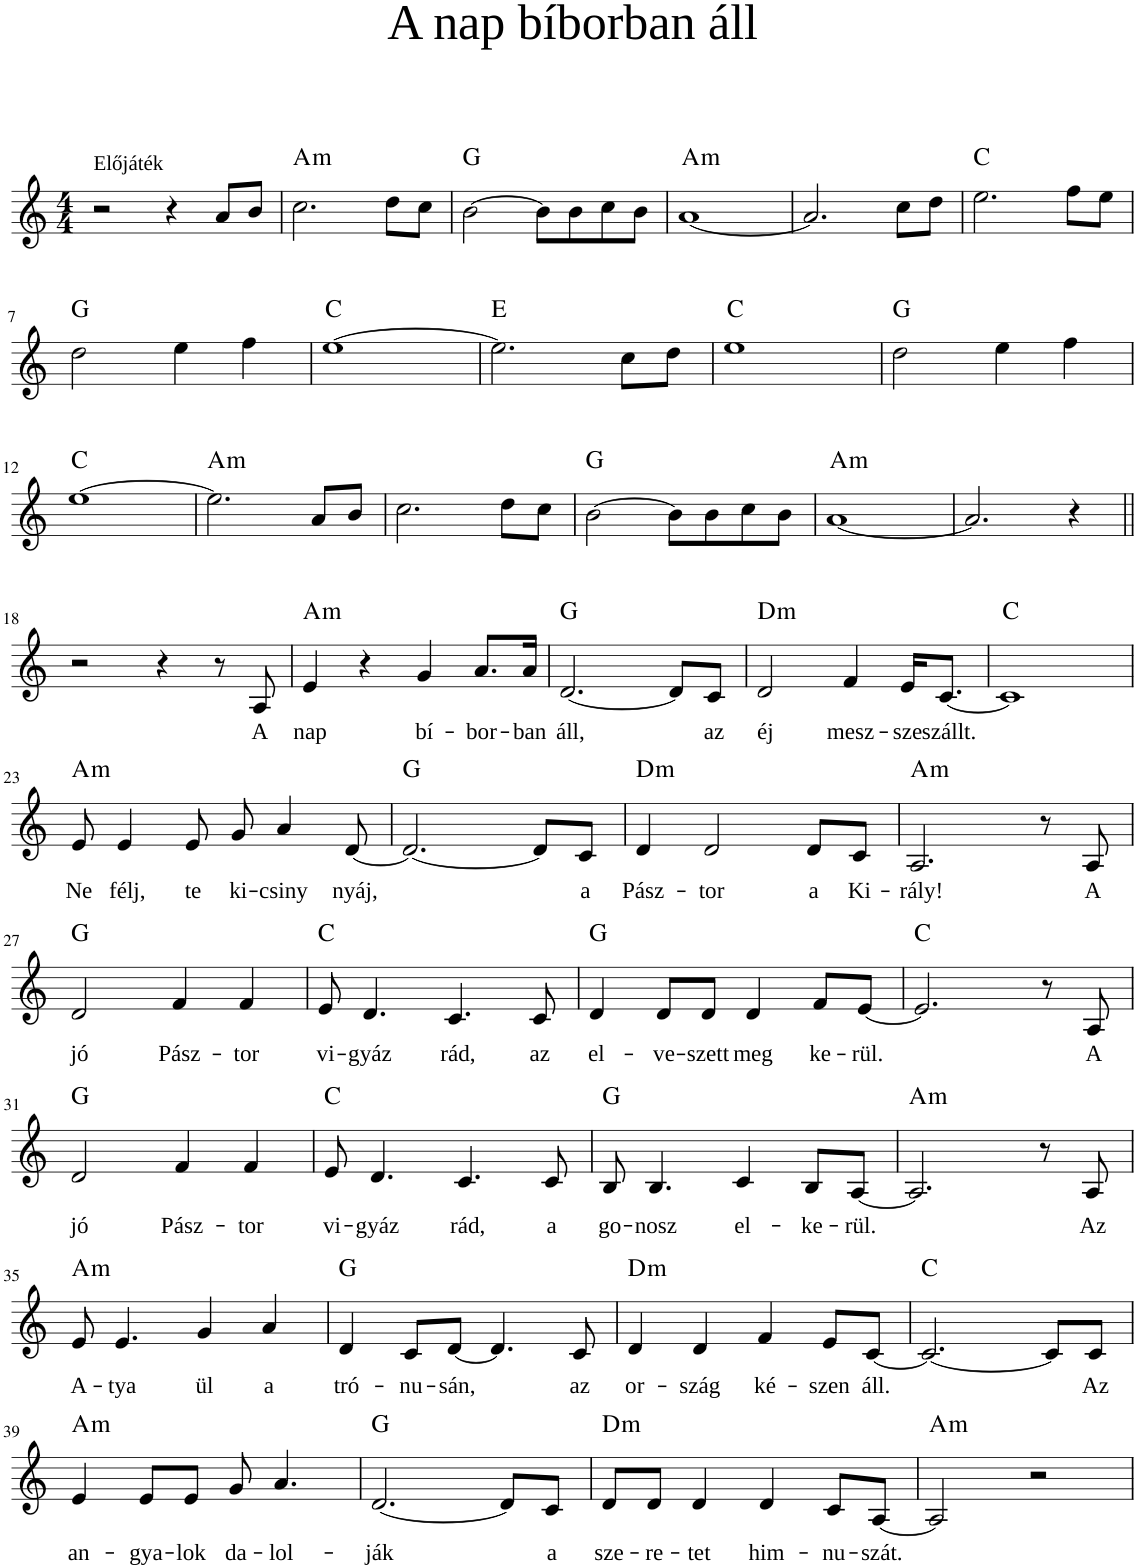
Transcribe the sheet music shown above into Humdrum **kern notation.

**kern	**text	**harte
*part1	*part1	*part1
*staff1	*staff1	*
*I"Voice	*	*
*clefG2	*	*
*k[]	*	*
*M4/4	*	*
=1	=1	=1
!LO:TX:a:t=Előjáték	!	!
2r	.	.
4r	.	.
8a/L	.	.
8b/J	.	.
=2	=2	=2
!	!	!LO:H:kt=m
2.cc\	.	A:min
8dd\L	.	.
8cc\J	.	.
=3	=3	=3
!	!	!LO:H:kt=N.C.
[2b\	.	N
8b\L]	.	.
8b\	.	.
8cc\	.	.
8b\J	.	.
=4	=4	=4
!	!	!LO:H:kt=m
[1a	.	A:min
=5	=5	=5
2.a/]	.	.
8cc\L	.	.
8dd\J	.	.
=6	=6	=6
!	!	!LO:H:kt=N.C.
2.ee\	.	N
8ff\L	.	.
8ee\J	.	.
!!LO:LB:g=z
=7	=7	=7
!	!	!LO:H:kt=N.C.
2dd\	.	N
4ee\	.	.
4ff\	.	.
=8	=8	=8
!	!	!LO:H:kt=N.C.
[1ee	.	N
=9	=9	=9
!	!	!LO:H:kt=N.C.
2.ee\]	.	N
8cc\L	.	.
8dd\J	.	.
=10	=10	=10
!	!	!LO:H:kt=N.C.
1ee	.	N
=11	=11	=11
!	!	!LO:H:kt=N.C.
2dd\	.	N
4ee\	.	.
4ff\	.	.
!!LO:LB:g=z
=12	=12	=12
!	!	!LO:H:kt=N.C.
[1ee	.	N
=13	=13	=13
!	!	!LO:H:kt=m
2.ee\]	.	A:min
8a/L	.	.
8b/J	.	.
=14	=14	=14
2.cc\	.	.
8dd\L	.	.
8cc\J	.	.
=15	=15	=15
!	!	!LO:H:kt=N.C.
[2b\	.	N
8b\L]	.	.
8b\	.	.
8cc\	.	.
8b\J	.	.
=16	=16	=16
!	!	!LO:H:kt=m
[1a	.	A:min
=17	=17	=17
2.a/]	.	.
4r	.	.
!!LO:LB:g=z
=18||	=18||	=18||
2r	.	.
4r	.	.
8r	.	.
!	!LO:LY:b	!
8A/	A	.
=19	=19	=19
!	!LO:LY:b	!LO:H:kt=m
4e/	nap	A:min
4r	.	.
!	!LO:LY:b	!
4g/	bí-	.
!	!LO:LY:b	!
8.a/L	-bor-	.
!	!LO:LY:b	!
16a/Jk	-ban	.
=20	=20	=20
!	!LO:LY:b	!LO:H:kt=N.C.
[2.d/	áll,	N
8d/L]	.	.
!	!LO:LY:b	!
8c/J	az	.
=21	=21	=21
!	!LO:LY:b	!LO:H:kt=m
2d/	éj	D:min
!	!LO:LY:b	!
4f/	mesz-	.
!	!LO:LY:b	!
16e/KL	-sze	.
!	!LO:LY:b	!
[8.c/J	szállt.	.
=22	=22	=22
!	!	!LO:H:kt=N.C.
1c]	.	N
!!LO:LB:g=z
=23	=23	=23
!	!LO:LY:b	!LO:H:kt=m
8e/	Ne	A:min
!	!LO:LY:b	!
4e/	félj,	.
!	!LO:LY:b	!
8e/	te	.
!	!LO:LY:b	!
8g/	ki-	.
!	!LO:LY:b	!
4a/	-csiny	.
!	!LO:LY:b	!
[8d/	nyáj,	.
=24	=24	=24
!	!	!LO:H:kt=N.C.
2.d/_	.	N
8d/L]	.	.
!	!LO:LY:b	!
8c/J	a	.
=25	=25	=25
!	!LO:LY:b	!LO:H:kt=m
4d/	Pász-	D:min
!	!LO:LY:b	!
2d/	-tor	.
!	!LO:LY:b	!
8d/L	a	.
!	!LO:LY:b	!
8c/J	Ki-	.
=26	=26	=26
!	!LO:LY:b	!LO:H:kt=m
2.A/	-rály!	A:min
8r	.	.
!	!LO:LY:b	!
8A/	A	.
!!LO:LB:g=z
=27	=27	=27
!	!LO:LY:b	!LO:H:kt=N.C.
2d/	jó	N
!	!LO:LY:b	!
4f/	Pász-	.
!	!LO:LY:b	!
4f/	-tor	.
=28	=28	=28
!	!LO:LY:b	!LO:H:kt=N.C.
8e/	vi-	N
!	!LO:LY:b	!
4.d/	-gyáz	.
!	!LO:LY:b	!
4.c/	rád,	.
!	!LO:LY:b	!
8c/	az	.
=29	=29	=29
!	!LO:LY:b	!LO:H:kt=N.C.
4d/	el-	N
!	!LO:LY:b	!
8d/L	-ve-	.
!	!LO:LY:b	!
8d/J	-szett	.
!	!LO:LY:b	!
4d/	meg	.
!	!LO:LY:b	!
8f/L	ke-	.
!	!LO:LY:b	!
[8e/J	-rül.	.
=30	=30	=30
!	!	!LO:H:kt=N.C.
2.e/]	.	N
8r	.	.
!	!LO:LY:b	!
8A/	A	.
!!LO:LB:g=z
=31	=31	=31
!	!LO:LY:b	!LO:H:kt=N.C.
2d/	jó	N
!	!LO:LY:b	!
4f/	Pász-	.
!	!LO:LY:b	!
4f/	-tor	.
=32	=32	=32
!	!LO:LY:b	!LO:H:kt=N.C.
8e/	vi-	N
!	!LO:LY:b	!
4.d/	-gyáz	.
!	!LO:LY:b	!
4.c/	rád,	.
!	!LO:LY:b	!
8c/	a	.
=33	=33	=33
!	!LO:LY:b	!LO:H:kt=N.C.
8B/	go-	N
!	!LO:LY:b	!
4.B/	-nosz	.
!	!LO:LY:b	!
4c/	el-	.
!	!LO:LY:b	!
8B/L	-ke-	.
!	!LO:LY:b	!
[8A/J	-rül.	.
=34	=34	=34
!	!	!LO:H:kt=m
2.A/]	.	A:min
8r	.	.
!	!LO:LY:b	!
8A/	Az	.
!!LO:LB:g=z
=35	=35	=35
!	!LO:LY:b	!LO:H:kt=m
8e/	A-	A:min
!	!LO:LY:b	!
4.e/	-tya	.
!	!LO:LY:b	!
4g/	ül	.
!	!LO:LY:b	!
4a/	a	.
=36	=36	=36
!	!LO:LY:b	!LO:H:kt=N.C.
4d/	tró-	N
!	!LO:LY:b	!
8c/L	-nu-	.
!	!LO:LY:b	!
[8d/J	-sán,	.
4.d/]	.	.
!	!LO:LY:b	!
8c/	az	.
=37	=37	=37
!	!LO:LY:b	!LO:H:kt=m
4d/	or-	D:min
!	!LO:LY:b	!
4d/	-szág	.
!	!LO:LY:b	!
4f/	ké-	.
!	!LO:LY:b	!
8e/L	-szen	.
!	!LO:LY:b	!
[8c/J	áll.	.
=38	=38	=38
!	!	!LO:H:kt=N.C.
2.c/_	.	N
8c/L]	.	.
!	!LO:LY:b	!
8c/J	Az	.
!!LO:LB:g=z
=39	=39	=39
!	!LO:LY:b	!LO:H:kt=m
4e/	an-	A:min
!	!LO:LY:b	!
8e/L	-gya-	.
!	!LO:LY:b	!
8e/J	-lok	.
!	!LO:LY:b	!
8g/	da-	.
!	!LO:LY:b	!
4.a/	-lol-	.
=40	=40	=40
!	!LO:LY:b	!LO:H:kt=N.C.
[2.d/	-ják	N
8d/L]	.	.
!	!LO:LY:b	!
8c/J	a	.
=41	=41	=41
!	!LO:LY:b	!LO:H:kt=m
8d/L	sze-	D:min
!	!LO:LY:b	!
8d/J	-re-	.
!	!LO:LY:b	!
4d/	-tet	.
!	!LO:LY:b	!
4d/	him-	.
!	!LO:LY:b	!
8c/L	-nu-	.
!	!LO:LY:b	!
[8A/J	-szát.	.
=42	=42	=42
!	!	!LO:H:kt=m
2A/]	.	A:min
2r	.	.
=	=	=
*-	*-	*-
